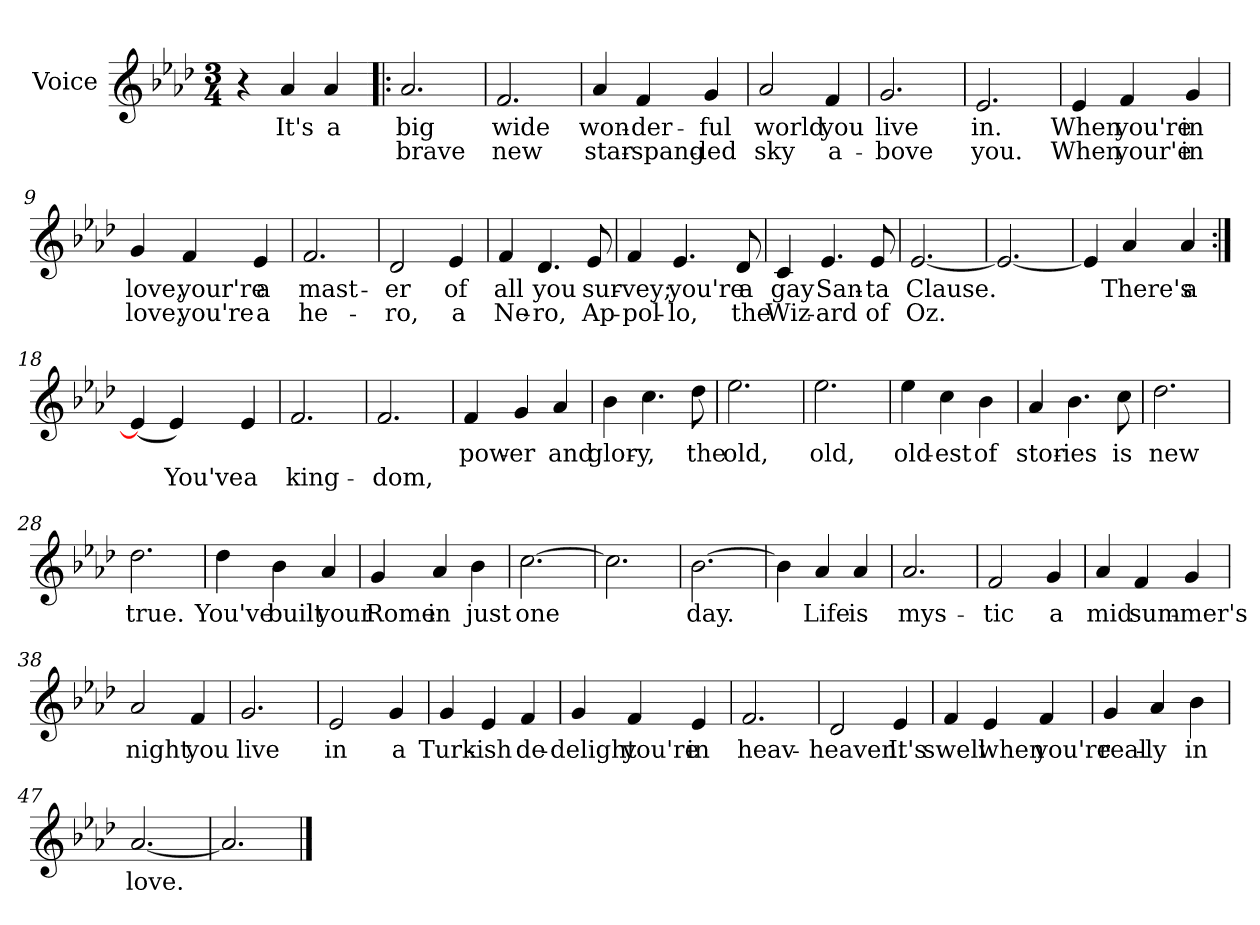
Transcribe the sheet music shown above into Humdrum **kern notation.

**kern	**text	**text
*part1	*part1	*part1
*staff1	*staff1	*staff1
*I"Voice	*	*
*clefG2	*	*
*k[b-e-a-d-]	*	*
*A-:	*	*
*M3/4	*	*
=1	=1	=1
4r	.	.
4a-/	It's	.
4a-/	a	.
=2!|:	=2!|:	=2!|:
2.a-/	big	brave
=3	=3	=3
2.f/	wide	new
=4	=4	=4
4a-/	won-	star-
4f/	-der-	-spang-
4g/	-ful	-led
=5	=5	=5
2a-/	world	sky
4f/	you	a-
=6	=6	=6
2.g/	live	-bove
=7	=7	=7
2.e-/	in.	you.
!!LO:LB:g=z
=8	=8	=8
4e-/	When	When
4f/	you're	your'e
4g/	in	in
=9	=9	=9
4g/	love,	love,
4f/	your're	you're
4e-/	a	a
=10	=10	=10
2.f/	mast-	he-
=11	=11	=11
2d-/	-er	ro,
4e-/	of	a
=12	=12	=12
4f/	all	Ne-
4.d-/	you	-ro,
8e-/	sur-	Ap-
=13	=13	=13
4f/	-vey;	-pol-
4.e-/	you're	lo,
8d-/	a	the
!!LO:LB:g=z
=14	=14	=14
4c/	gay	Wiz-
4.e-/	San-	-ard
8e-/	-ta	of
=15	=15	=15
[2.e-/	Clause.	Oz.
=16	=16	=16
2.e-/_	.	.
=17	=17	=17
4e-/]	.	.
4a-/	There's	.
4a-/	a	.
=18:|!	=18:|!	=18:|!
(4e-/]	.	.
4e-/)	.	You've
4e-/	.	a
=19	=19	=19
2.f/	.	king-
=20	=20	=20
2.f/	.	dom,
!!LO:LB:g=z
=21	=21	=21
4f/	pow-	.
4g/	-er	.
4a-/	and	.
=22	=22	=22
4b-\	glor-	.
4.cc\	y,	.
8dd-\	the	.
=23	=23	=23
2.ee-\	old,	.
=24	=24	=24
2.ee-\	old,	.
=25	=25	=25
4ee-\	old-	.
4cc\	-est	.
4b-\	of	.
=26	=26	=26
4a-/	stor-	.
4.b-\	-ies	.
8cc\	is	.
=27	=27	=27
2.dd-\	new	.
=28	=28	=28
2.dd-\	true.	.
!!LO:LB:g=z
=29	=29	=29
4dd-\	You've	.
4b-\	built	.
4a-/	your	.
=30	=30	=30
4g/	Rome	.
4a-/	in	.
4b-\	just	.
=31	=31	=31
[2.cc\	one	.
=32	=32	=32
2.cc\]	.	.
=33	=33	=33
[2.b-\	day.	.
=34	=34	=34
4b-\]	.	.
4a-/	Life	.
4a-/	is	.
=35	=35	=35
2.a-/	mys-	.
=36	=36	=36
2f/	-tic	.
4g/	a	.
!!LO:LB:g=z
=37	=37	=37
4a-/	mid	.
4f/	sum-	.
4g/	-mer's	.
=38	=38	=38
2a-/	night	.
4f/	you	.
=39	=39	=39
2.g/	live	.
=40	=40	=40
2e-/	-in	.
4g/	a	.
=41	=41	=41
4g/	Turk-	.
4e-/	-ish	.
4f/	de-	.
=42	=42	=42
4g/	-delight	.
4f/	you're	.
4e-/	in	.
=43	=43	=43
2.f/	heav-	.
!!LO:LB:g=z
=44	=44	=44
2d-/	heaven.	.
4e-/	It's	.
=45	=45	=45
4f/	swell	.
4e-/	when	.
4f/	you're	.
=46	=46	=46
4g/	real-	.
4a-/	-ly	.
4b-\	in	.
=47	=47	=47
[2.a-/	love.	.
=48	=48	=48
2.a-/]	.	.
==	==	==
*-	*-	*-
